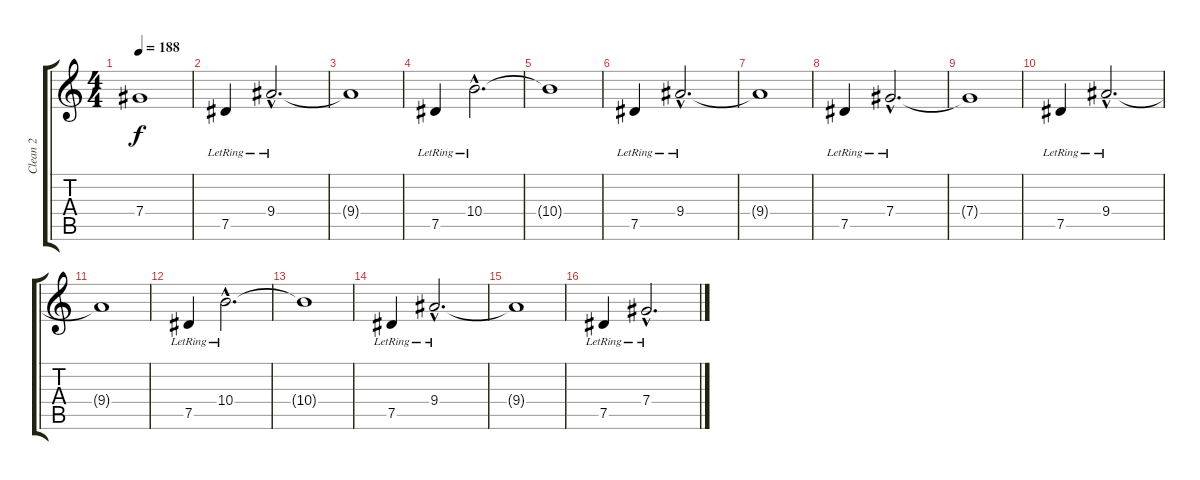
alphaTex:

\track ("Clean 2" "Clean 2") {instrument electricguitarclean}
\staff {score tabs}
\tuning (Eb4 Bb3 Gb3 Db3 Ab2 Eb2) {hide}
\ts (4 4)
\tempo 188
\clef g2
\ks c
7.4{t}.1{dy f} |
7.5{lr}.4 9.4{hac lr}.2{d} |
9.4{t}.1 |
7.5{lr}.4 10.4{hac lr}.2{d} |
10.4{t}.1 |
7.5{lr}.4 9.4{hac lr}.2{d} |
9.4{t}.1 |
7.5{lr}.4 7.4{hac lr}.2{d} |
7.4{t}.1 |
7.5{lr}.4 9.4{hac lr}.2{d} |
9.4{t}.1 |
7.5{lr}.4 10.4{hac lr}.2{d} |
10.4{t}.1 |
7.5{lr}.4 9.4{hac lr}.2{d} |
9.4{t}.1 |
7.5{lr}.4 7.4{hac lr}.2{d}
